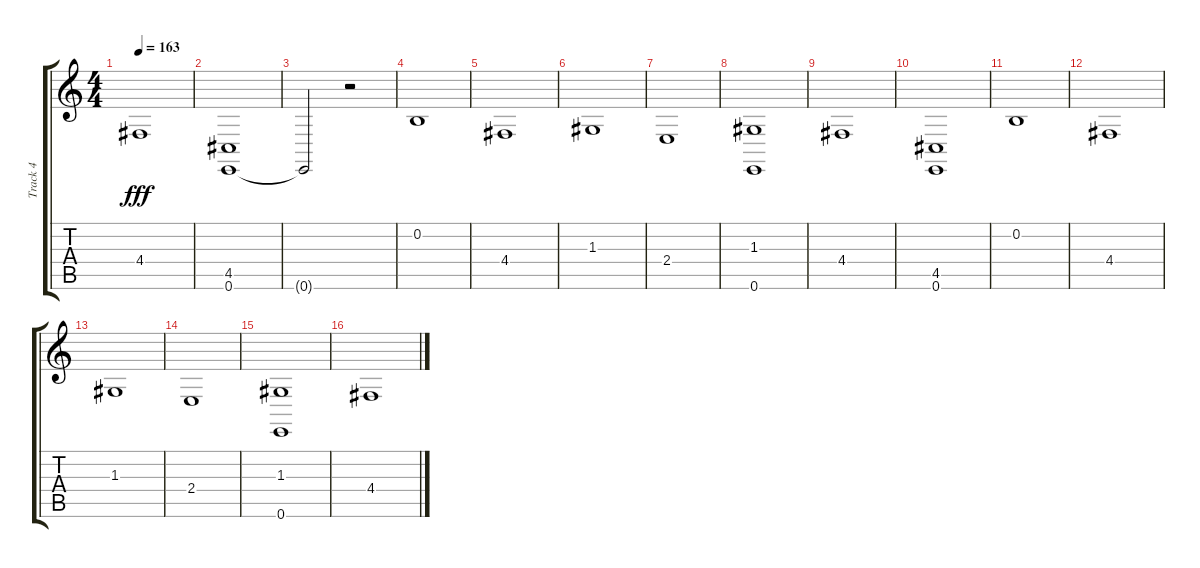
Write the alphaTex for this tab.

\track ("Track 4" "Track 4") {instrument acousticgrandpiano}
\staff {score tabs}
\tuning (E4 B3 G3 D3 A2 E2) {hide}
\ts (4 4)
\tempo 163
\clef g2
\ks c
4.4.1{dy fff} |
(4.5 0.6).1 |
0.6{t}.2 r.2 |
0.2.1 |
4.4.1 |
1.3.1 |
2.4.1 |
(1.3 0.6).1 |
4.4.1 |
(4.5 0.6).1 |
0.2.1 |
4.4.1 |
1.3.1 |
2.4.1 |
(1.3 0.6).1 |
4.4.1
